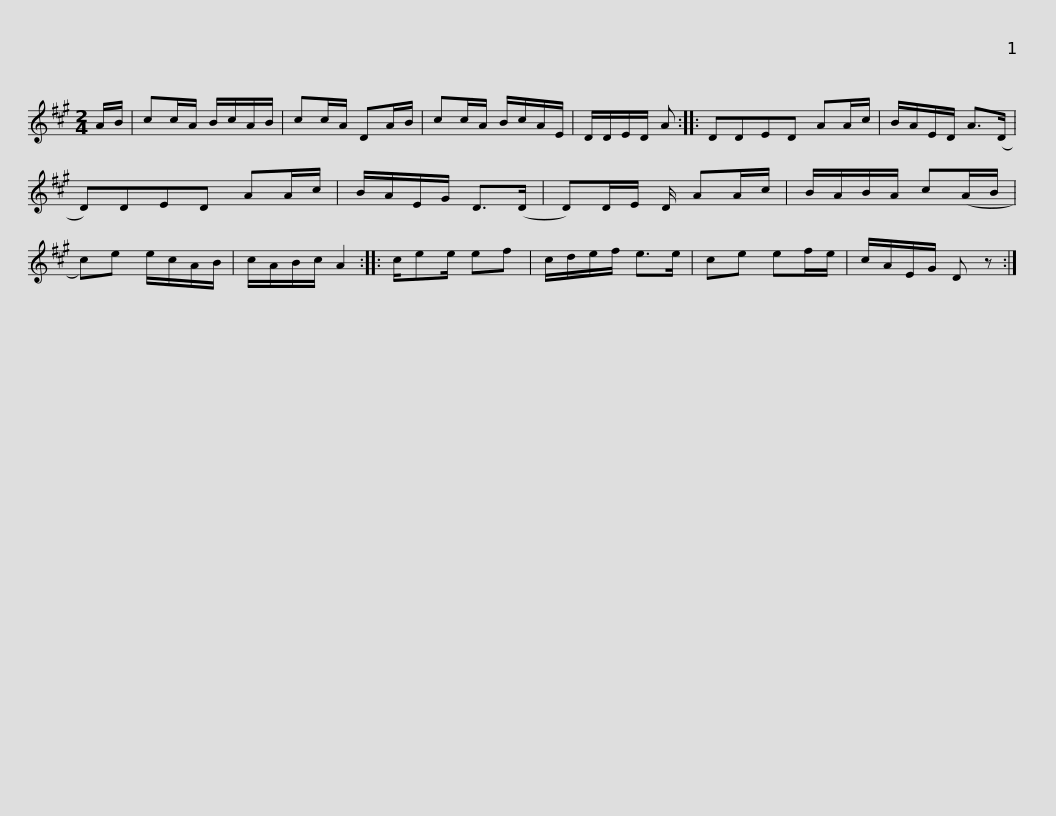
X:1
L:1/8
M:2/4
I:linebreak $
K:A
V:1 treble
V:1
 A/B/ | cc/A/ B/c/A/B/ | cc/A/ DA/B/ | cc/A/ B/c/A/E/ | D/D/E/D/ A :: %5
 DDED AA/c/ | B/A/E/D/ A>(D |$ D)DED AA/c/ | B/A/E/G/ D>(D | D)D/E/ D/ AA/c/ | %10
 B/A/B/A/ c(A/B/ | c)e e/c/A/B/ | c/A/B/c/ A2 :: c/ee/ ef |$ c/d/e/f/ e>e | %15
 ce ef/e/ | c/A/E/G/ D z :| %17
